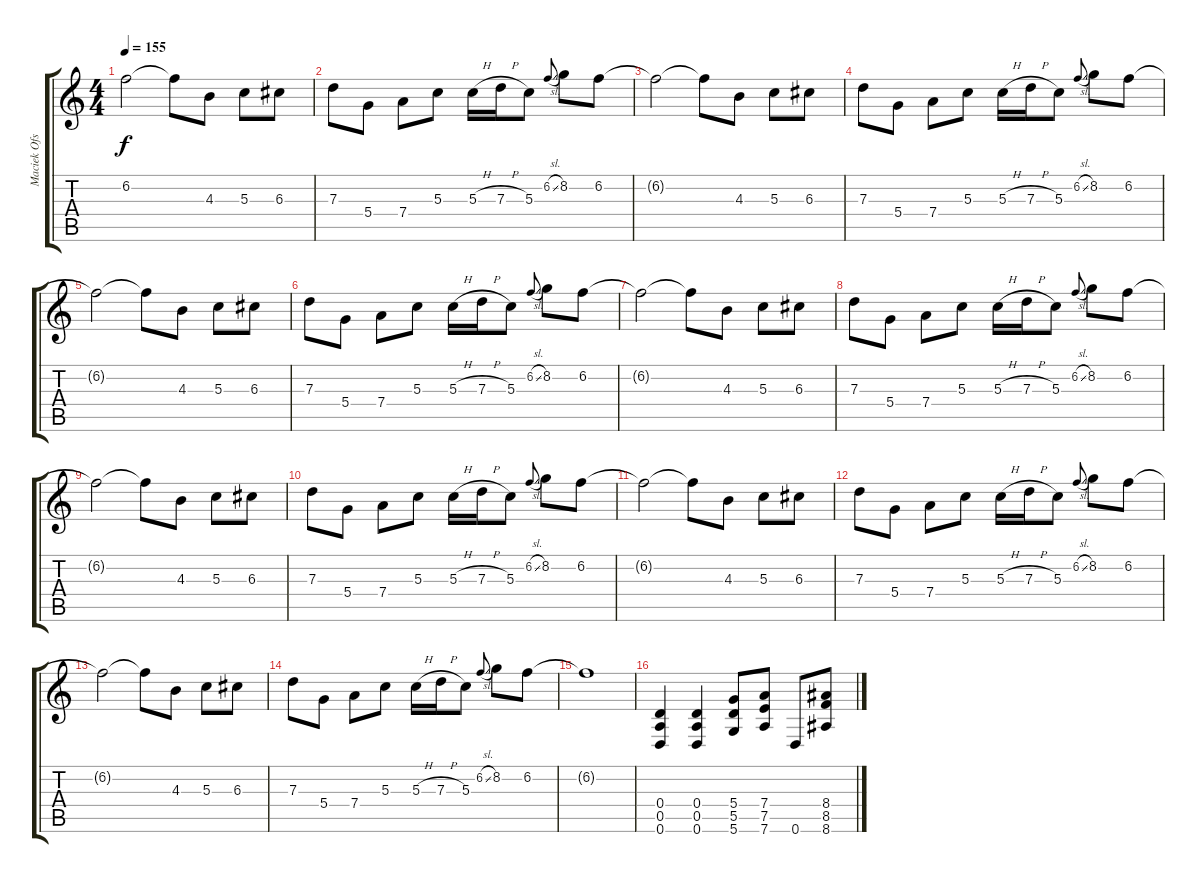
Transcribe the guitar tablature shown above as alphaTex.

\track ("Maciek Ofstad" "Maciek Ofs") {instrument distortionguitar}
\staff {score tabs}
\tuning (E4 B3 G3 D3 A2 D2) {hide}
\ts (4 4)
\tempo 155
\clef g2
\ks c
6.2{t}.2{dy f} 6.2{t}.8 4.3.8 5.3.8 6.3.8 |
7.3.8 5.4.8 7.4.8 5.3.8 5.3{h}.16 7.3{h}.16 5.3.8 6.2{sl}.8{gr onbeat} 8.2.8 6.2.8 |
6.2{t}.2 6.2{t}.8 4.3.8 5.3.8 6.3.8 |
7.3.8 5.4.8 7.4.8 5.3.8 5.3{h}.16 7.3{h}.16 5.3.8 6.2{sl}.8{gr onbeat} 8.2.8 6.2.8 |
6.2{t}.2 6.2{t}.8 4.3.8 5.3.8 6.3.8 |
7.3.8 5.4.8 7.4.8 5.3.8 5.3{h}.16 7.3{h}.16 5.3.8 6.2{sl}.8{gr onbeat} 8.2.8 6.2.8 |
6.2{t}.2 6.2{t}.8 4.3.8 5.3.8 6.3.8 |
7.3.8 5.4.8 7.4.8 5.3.8 5.3{h}.16 7.3{h}.16 5.3.8 6.2{sl}.8{gr onbeat} 8.2.8 6.2.8 |
6.2{t}.2 6.2{t}.8 4.3.8 5.3.8 6.3.8 |
7.3.8 5.4.8 7.4.8 5.3.8 5.3{h}.16 7.3{h}.16 5.3.8 6.2{sl}.8{gr onbeat} 8.2.8 6.2.8 |
6.2{t}.2 6.2{t}.8 4.3.8 5.3.8 6.3.8 |
7.3.8 5.4.8 7.4.8 5.3.8 5.3{h}.16 7.3{h}.16 5.3.8 6.2{sl}.8{gr onbeat} 8.2.8 6.2.8 |
6.2{t}.2 6.2{t}.8 4.3.8 5.3.8 6.3.8 |
7.3.8 5.4.8 7.4.8 5.3.8 5.3{h}.16 7.3{h}.16 5.3.8 6.2{sl}.8{gr onbeat} 8.2.8 6.2.8 |
6.2{t}.1 |
(0.4 0.5 0.6).4 (0.4 0.5 0.6).4 (5.4 5.5 5.6).8 (7.4 7.5 7.6).8 0.6.8 (8.4 8.5 8.6).8
